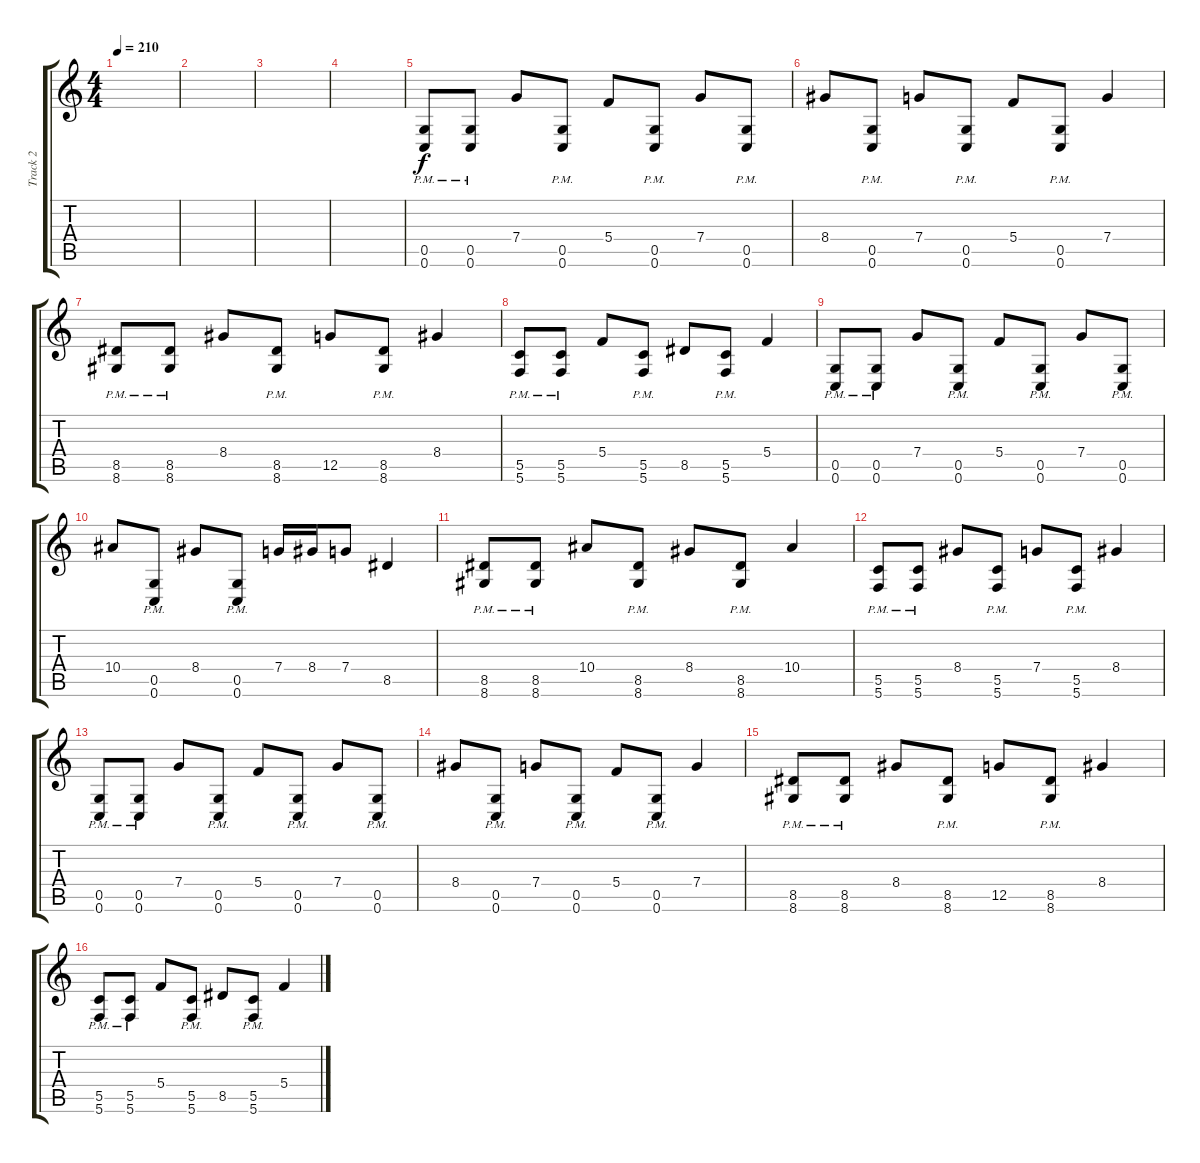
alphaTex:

\track ("Track 2" "Track 2") {instrument distortionguitar}
\staff {score tabs}
\tuning (D4 A3 F3 C3 G2 C2) {hide}
\ts (4 4)
\tempo 210
\clef g2
\ks c
|
|
|
|
(0.5{pm} 0.6{pm}).8 (0.5{pm} 0.6{pm}).8 7.4.8 (0.5{pm} 0.6{pm}).8 5.4.8 (0.5{pm} 0.6{pm}).8 7.4.8 (0.5{pm} 0.6{pm}).8 |
8.4.8 (0.5{pm} 0.6{pm}).8 7.4.8 (0.5{pm} 0.6{pm}).8 5.4.8 (0.5{pm} 0.6{pm}).8 7.4.4 |
(8.5{pm} 8.6{pm}).8 (8.5{pm} 8.6{pm}).8 8.4.8 (8.5{pm} 8.6{pm}).8 12.5.8 (8.5{pm} 8.6{pm}).8 8.4.4 |
(5.5{pm} 5.6{pm}).8 (5.5{pm} 5.6{pm}).8 5.4.8 (5.5{pm} 5.6{pm}).8 8.5.8 (5.5{pm} 5.6{pm}).8 5.4.4 |
(0.5{pm} 0.6{pm}).8 (0.5{pm} 0.6{pm}).8 7.4.8 (0.5{pm} 0.6{pm}).8 5.4.8 (0.5{pm} 0.6{pm}).8 7.4.8 (0.5{pm} 0.6{pm}).8 |
10.4.8 (0.5{pm} 0.6{pm}).8 8.4.8 (0.5{pm} 0.6{pm}).8 7.4.16 8.4.16 7.4.8 8.5.4 |
(8.5{pm} 8.6{pm}).8 (8.5{pm} 8.6{pm}).8 10.4.8 (8.5{pm} 8.6{pm}).8 8.4.8 (8.5{pm} 8.6{pm}).8 10.4.4 |
(5.5{pm} 5.6{pm}).8 (5.5{pm} 5.6{pm}).8 8.4.8 (5.5{pm} 5.6{pm}).8 7.4.8 (5.5{pm} 5.6{pm}).8 8.4.4 |
(0.5{pm} 0.6{pm}).8 (0.5{pm} 0.6{pm}).8 7.4.8 (0.5{pm} 0.6{pm}).8 5.4.8 (0.5{pm} 0.6{pm}).8 7.4.8 (0.5{pm} 0.6{pm}).8 |
8.4.8 (0.5{pm} 0.6{pm}).8 7.4.8 (0.5{pm} 0.6{pm}).8 5.4.8 (0.5{pm} 0.6{pm}).8 7.4.4 |
(8.5{pm} 8.6{pm}).8 (8.5{pm} 8.6{pm}).8 8.4.8 (8.5{pm} 8.6{pm}).8 12.5.8 (8.5{pm} 8.6{pm}).8 8.4.4 |
(5.5{pm} 5.6{pm}).8 (5.5{pm} 5.6{pm}).8 5.4.8 (5.5{pm} 5.6{pm}).8 8.5.8 (5.5{pm} 5.6{pm}).8 5.4.4
